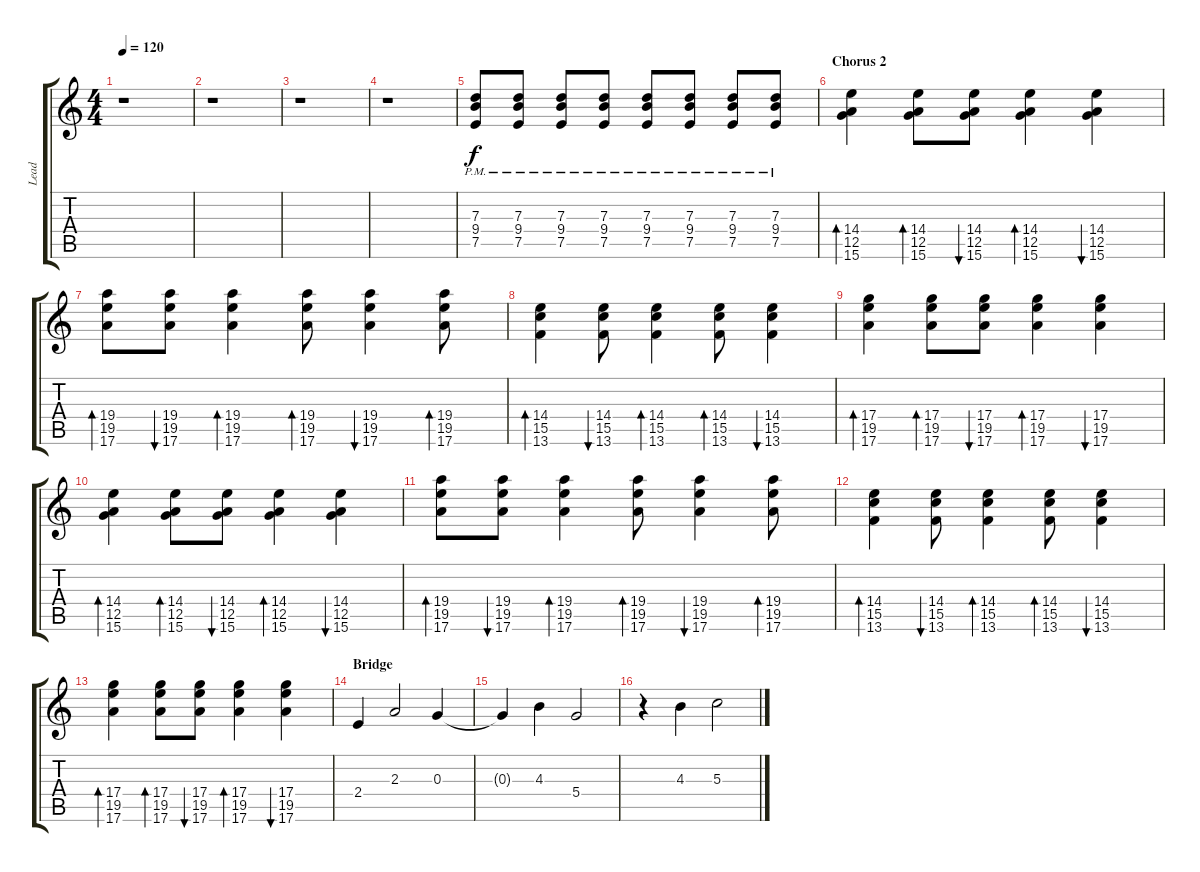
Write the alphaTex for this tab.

\track ("Lead" "Lead") {instrument electricguitarclean}
\staff {score tabs}
\tuning (E4 B3 G3 D3 A2 E2) {hide}
\ts (4 4)
\tempo 120
\clef g2
\ks c
r.1{dy f} |
r.1 |
r.1 |
r.1 |
(7.3{pm} 9.4{pm} 7.5{pm}).8 (7.3{pm} 9.4{pm} 7.5{pm}).8 (7.3{pm} 9.4{pm} 7.5{pm}).8 (7.3{pm} 9.4{pm} 7.5{pm}).8 (7.3{pm} 9.4{pm} 7.5{pm}).8 (7.3{pm} 9.4{pm} 7.5{pm}).8 (7.3{pm} 9.4{pm} 7.5{pm}).8 (7.3{pm} 9.4{pm} 7.5{pm}).8 |
\section ("" "Chorus 2")
(14.4 12.5 15.6).4{bd 60} (14.4 12.5 15.6).8{bd 60} (14.4 12.5 15.6).8{bu 60} (14.4 12.5 15.6).4{bd 60} (14.4 12.5 15.6).4{bu 60} |
(19.4 19.5 17.6).8{bd 60} (19.4 19.5 17.6).8{bu 60} (19.4 19.5 17.6).4{bd 60} (19.4 19.5 17.6).8{bd 60} (19.4 19.5 17.6).4{bu 60} (19.4 19.5 17.6).8{bd 60} |
(14.4 15.5 13.6).4{bd 60} (14.4 15.5 13.6).8{bu 60} (14.4 15.5 13.6).4{bd 60} (14.4 15.5 13.6).8{bd 60} (14.4 15.5 13.6).4{bu 60} |
(17.4 19.5 17.6).4{bd 60} (17.4 19.5 17.6).8{bd 60} (17.4 19.5 17.6).8{bu 60} (17.4 19.5 17.6).4{bd 60} (17.4 19.5 17.6).4{bu 60} |
(14.4 12.5 15.6).4{bd 60} (14.4 12.5 15.6).8{bd 60} (14.4 12.5 15.6).8{bu 60} (14.4 12.5 15.6).4{bd 60} (14.4 12.5 15.6).4{bu 60} |
(19.4 19.5 17.6).8{bd 60} (19.4 19.5 17.6).8{bu 60} (19.4 19.5 17.6).4{bd 60} (19.4 19.5 17.6).8{bd 60} (19.4 19.5 17.6).4{bu 60} (19.4 19.5 17.6).8{bd 60} |
(14.4 15.5 13.6).4{bd 60} (14.4 15.5 13.6).8{bu 60} (14.4 15.5 13.6).4{bd 60} (14.4 15.5 13.6).8{bd 60} (14.4 15.5 13.6).4{bu 60} |
(17.4 19.5 17.6).4{bd 60} (17.4 19.5 17.6).8{bd 60} (17.4 19.5 17.6).8{bu 60} (17.4 19.5 17.6).4{bd 60} (17.4 19.5 17.6).4{bu 60} |
\section ("" "Bridge")
2.4.4 2.3.2 0.3.4 |
0.3{t}.4 4.3.4 5.4.2 |
r.4 4.3.4 5.3.2
